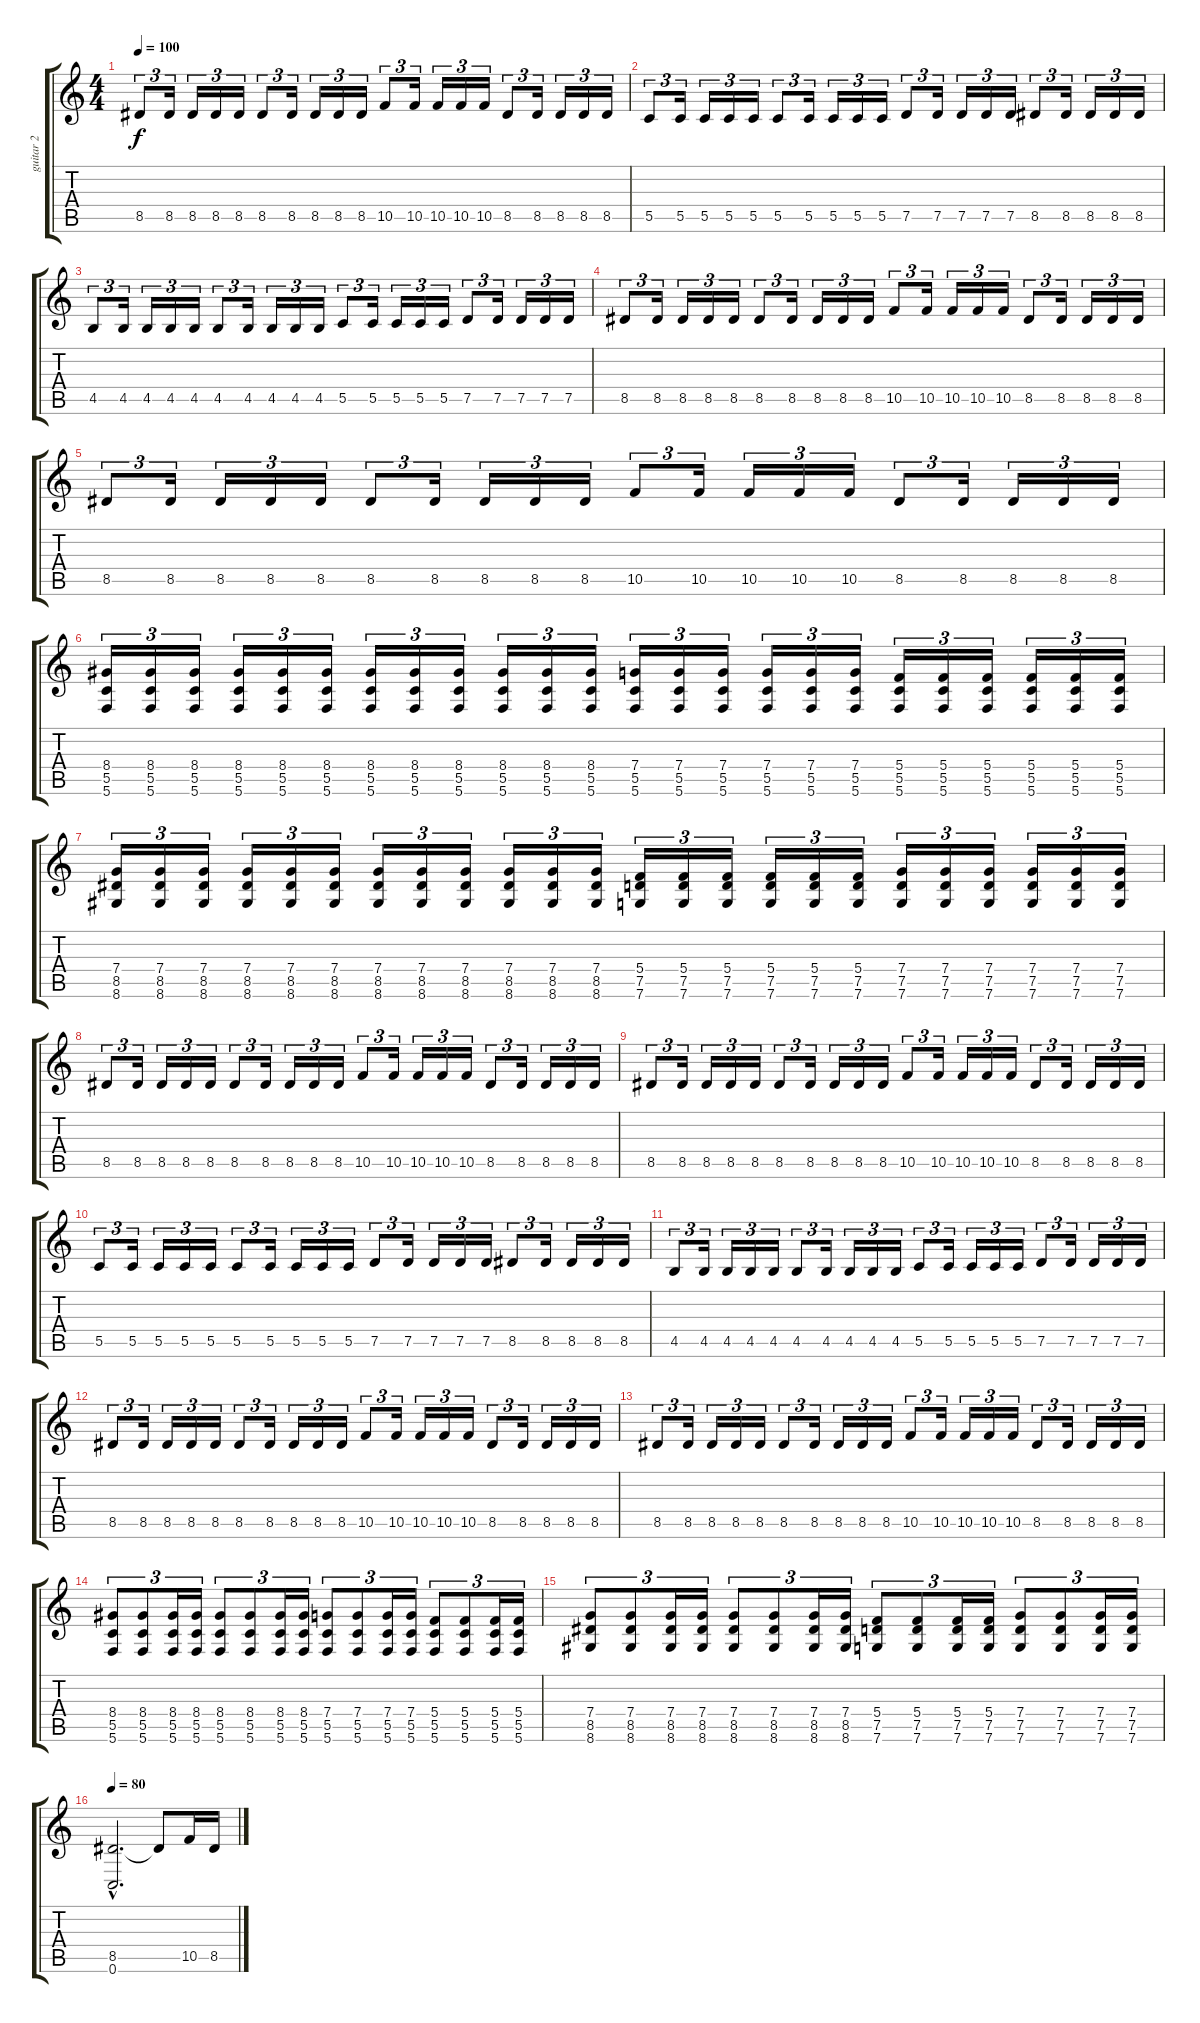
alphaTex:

\track ("guitar 2" "guitar 2") {instrument overdrivenguitar}
\staff {score tabs}
\tuning (D4 A3 F3 C3 G2 C2) {hide}
\ts (4 4)
\tempo 100
\clef g2
\ks c
8.5.8{tu (3 2) dy f} 8.5.16{tu (3 2)} 8.5.16{tu (3 2)} 8.5.16{tu (3 2)} 8.5.16{tu (3 2)} 8.5.8{tu (3 2)} 8.5.16{tu (3 2)} 8.5.16{tu (3 2)} 8.5.16{tu (3 2)} 8.5.16{tu (3 2)} 10.5.8{tu (3 2)} 10.5.16{tu (3 2)} 10.5.16{tu (3 2)} 10.5.16{tu (3 2)} 10.5.16{tu (3 2)} 8.5.8{tu (3 2)} 8.5.16{tu (3 2)} 8.5.16{tu (3 2)} 8.5.16{tu (3 2)} 8.5.16{tu (3 2)} |
5.5.8{tu (3 2)} 5.5.16{tu (3 2)} 5.5.16{tu (3 2)} 5.5.16{tu (3 2)} 5.5.16{tu (3 2)} 5.5.8{tu (3 2)} 5.5.16{tu (3 2)} 5.5.16{tu (3 2)} 5.5.16{tu (3 2)} 5.5.16{tu (3 2)} 7.5.8{tu (3 2)} 7.5.16{tu (3 2)} 7.5.16{tu (3 2)} 7.5.16{tu (3 2)} 7.5.16{tu (3 2)} 8.5.8{tu (3 2)} 8.5.16{tu (3 2)} 8.5.16{tu (3 2)} 8.5.16{tu (3 2)} 8.5.16{tu (3 2)} |
4.5.8{tu (3 2)} 4.5.16{tu (3 2)} 4.5.16{tu (3 2)} 4.5.16{tu (3 2)} 4.5.16{tu (3 2)} 4.5.8{tu (3 2)} 4.5.16{tu (3 2)} 4.5.16{tu (3 2)} 4.5.16{tu (3 2)} 4.5.16{tu (3 2)} 5.5.8{tu (3 2)} 5.5.16{tu (3 2)} 5.5.16{tu (3 2)} 5.5.16{tu (3 2)} 5.5.16{tu (3 2)} 7.5.8{tu (3 2)} 7.5.16{tu (3 2)} 7.5.16{tu (3 2)} 7.5.16{tu (3 2)} 7.5.16{tu (3 2)} |
8.5.8{tu (3 2)} 8.5.16{tu (3 2)} 8.5.16{tu (3 2)} 8.5.16{tu (3 2)} 8.5.16{tu (3 2)} 8.5.8{tu (3 2)} 8.5.16{tu (3 2)} 8.5.16{tu (3 2)} 8.5.16{tu (3 2)} 8.5.16{tu (3 2)} 10.5.8{tu (3 2)} 10.5.16{tu (3 2)} 10.5.16{tu (3 2)} 10.5.16{tu (3 2)} 10.5.16{tu (3 2)} 8.5.8{tu (3 2)} 8.5.16{tu (3 2)} 8.5.16{tu (3 2)} 8.5.16{tu (3 2)} 8.5.16{tu (3 2)} |
8.5.8{tu (3 2)} 8.5.16{tu (3 2)} 8.5.16{tu (3 2)} 8.5.16{tu (3 2)} 8.5.16{tu (3 2)} 8.5.8{tu (3 2)} 8.5.16{tu (3 2)} 8.5.16{tu (3 2)} 8.5.16{tu (3 2)} 8.5.16{tu (3 2)} 10.5.8{tu (3 2)} 10.5.16{tu (3 2)} 10.5.16{tu (3 2)} 10.5.16{tu (3 2)} 10.5.16{tu (3 2)} 8.5.8{tu (3 2)} 8.5.16{tu (3 2)} 8.5.16{tu (3 2)} 8.5.16{tu (3 2)} 8.5.16{tu (3 2)} |
(8.4 5.5 5.6).16{tu (3 2)} (8.4 5.5 5.6).16{tu (3 2)} (8.4 5.5 5.6).16{tu (3 2)} (8.4 5.5 5.6).16{tu (3 2)} (8.4 5.5 5.6).16{tu (3 2)} (8.4 5.5 5.6).16{tu (3 2)} (8.4 5.5 5.6).16{tu (3 2)} (8.4 5.5 5.6).16{tu (3 2)} (8.4 5.5 5.6).16{tu (3 2)} (8.4 5.5 5.6).16{tu (3 2)} (8.4 5.5 5.6).16{tu (3 2)} (8.4 5.5 5.6).16{tu (3 2)} (7.4 5.5 5.6).16{tu (3 2)} (7.4 5.5 5.6).16{tu (3 2)} (7.4 5.5 5.6).16{tu (3 2)} (7.4 5.5 5.6).16{tu (3 2)} (7.4 5.5 5.6).16{tu (3 2)} (7.4 5.5 5.6).16{tu (3 2)} (5.4 5.5 5.6).16{tu (3 2)} (5.4 5.5 5.6).16{tu (3 2)} (5.4 5.5 5.6).16{tu (3 2)} (5.4 5.5 5.6).16{tu (3 2)} (5.4 5.5 5.6).16{tu (3 2)} (5.4 5.5 5.6).16{tu (3 2)} |
(7.4 8.5 8.6).16{tu (3 2)} (7.4 8.5 8.6).16{tu (3 2)} (7.4 8.5 8.6).16{tu (3 2)} (7.4 8.5 8.6).16{tu (3 2)} (7.4 8.5 8.6).16{tu (3 2)} (7.4 8.5 8.6).16{tu (3 2)} (7.4 8.5 8.6).16{tu (3 2)} (7.4 8.5 8.6).16{tu (3 2)} (7.4 8.5 8.6).16{tu (3 2)} (7.4 8.5 8.6).16{tu (3 2)} (7.4 8.5 8.6).16{tu (3 2)} (7.4 8.5 8.6).16{tu (3 2)} (5.4 7.5 7.6).16{tu (3 2)} (5.4 7.5 7.6).16{tu (3 2)} (5.4 7.5 7.6).16{tu (3 2)} (5.4 7.5 7.6).16{tu (3 2)} (5.4 7.5 7.6).16{tu (3 2)} (5.4 7.5 7.6).16{tu (3 2)} (7.4 7.5 7.6).16{tu (3 2)} (7.4 7.5 7.6).16{tu (3 2)} (7.4 7.5 7.6).16{tu (3 2)} (7.4 7.5 7.6).16{tu (3 2)} (7.4 7.5 7.6).16{tu (3 2)} (7.4 7.5 7.6).16{tu (3 2)} |
8.5.8{tu (3 2)} 8.5.16{tu (3 2)} 8.5.16{tu (3 2)} 8.5.16{tu (3 2)} 8.5.16{tu (3 2)} 8.5.8{tu (3 2)} 8.5.16{tu (3 2)} 8.5.16{tu (3 2)} 8.5.16{tu (3 2)} 8.5.16{tu (3 2)} 10.5.8{tu (3 2)} 10.5.16{tu (3 2)} 10.5.16{tu (3 2)} 10.5.16{tu (3 2)} 10.5.16{tu (3 2)} 8.5.8{tu (3 2)} 8.5.16{tu (3 2)} 8.5.16{tu (3 2)} 8.5.16{tu (3 2)} 8.5.16{tu (3 2)} |
8.5.8{tu (3 2)} 8.5.16{tu (3 2)} 8.5.16{tu (3 2)} 8.5.16{tu (3 2)} 8.5.16{tu (3 2)} 8.5.8{tu (3 2)} 8.5.16{tu (3 2)} 8.5.16{tu (3 2)} 8.5.16{tu (3 2)} 8.5.16{tu (3 2)} 10.5.8{tu (3 2)} 10.5.16{tu (3 2)} 10.5.16{tu (3 2)} 10.5.16{tu (3 2)} 10.5.16{tu (3 2)} 8.5.8{tu (3 2)} 8.5.16{tu (3 2)} 8.5.16{tu (3 2)} 8.5.16{tu (3 2)} 8.5.16{tu (3 2)} |
5.5.8{tu (3 2)} 5.5.16{tu (3 2)} 5.5.16{tu (3 2)} 5.5.16{tu (3 2)} 5.5.16{tu (3 2)} 5.5.8{tu (3 2)} 5.5.16{tu (3 2)} 5.5.16{tu (3 2)} 5.5.16{tu (3 2)} 5.5.16{tu (3 2)} 7.5.8{tu (3 2)} 7.5.16{tu (3 2)} 7.5.16{tu (3 2)} 7.5.16{tu (3 2)} 7.5.16{tu (3 2)} 8.5.8{tu (3 2)} 8.5.16{tu (3 2)} 8.5.16{tu (3 2)} 8.5.16{tu (3 2)} 8.5.16{tu (3 2)} |
4.5.8{tu (3 2)} 4.5.16{tu (3 2)} 4.5.16{tu (3 2)} 4.5.16{tu (3 2)} 4.5.16{tu (3 2)} 4.5.8{tu (3 2)} 4.5.16{tu (3 2)} 4.5.16{tu (3 2)} 4.5.16{tu (3 2)} 4.5.16{tu (3 2)} 5.5.8{tu (3 2)} 5.5.16{tu (3 2)} 5.5.16{tu (3 2)} 5.5.16{tu (3 2)} 5.5.16{tu (3 2)} 7.5.8{tu (3 2)} 7.5.16{tu (3 2)} 7.5.16{tu (3 2)} 7.5.16{tu (3 2)} 7.5.16{tu (3 2)} |
8.5.8{tu (3 2)} 8.5.16{tu (3 2)} 8.5.16{tu (3 2)} 8.5.16{tu (3 2)} 8.5.16{tu (3 2)} 8.5.8{tu (3 2)} 8.5.16{tu (3 2)} 8.5.16{tu (3 2)} 8.5.16{tu (3 2)} 8.5.16{tu (3 2)} 10.5.8{tu (3 2)} 10.5.16{tu (3 2)} 10.5.16{tu (3 2)} 10.5.16{tu (3 2)} 10.5.16{tu (3 2)} 8.5.8{tu (3 2)} 8.5.16{tu (3 2)} 8.5.16{tu (3 2)} 8.5.16{tu (3 2)} 8.5.16{tu (3 2)} |
8.5.8{tu (3 2)} 8.5.16{tu (3 2)} 8.5.16{tu (3 2)} 8.5.16{tu (3 2)} 8.5.16{tu (3 2)} 8.5.8{tu (3 2)} 8.5.16{tu (3 2)} 8.5.16{tu (3 2)} 8.5.16{tu (3 2)} 8.5.16{tu (3 2)} 10.5.8{tu (3 2)} 10.5.16{tu (3 2)} 10.5.16{tu (3 2)} 10.5.16{tu (3 2)} 10.5.16{tu (3 2)} 8.5.8{tu (3 2)} 8.5.16{tu (3 2)} 8.5.16{tu (3 2)} 8.5.16{tu (3 2)} 8.5.16{tu (3 2)} |
(8.4 5.5 5.6).8{tu (3 2)} (8.4 5.5 5.6).8{tu (3 2)} (8.4 5.5 5.6).16{tu (3 2)} (8.4 5.5 5.6).16{tu (3 2)} (8.4 5.5 5.6).8{tu (3 2)} (8.4 5.5 5.6).8{tu (3 2)} (8.4 5.5 5.6).16{tu (3 2)} (8.4 5.5 5.6).16{tu (3 2)} (7.4 5.5 5.6).8{tu (3 2)} (7.4 5.5 5.6).8{tu (3 2)} (7.4 5.5 5.6).16{tu (3 2)} (7.4 5.5 5.6).16{tu (3 2)} (5.4 5.5 5.6).8{tu (3 2)} (5.4 5.5 5.6).8{tu (3 2)} (5.4 5.5 5.6).16{tu (3 2)} (5.4 5.5 5.6).16{tu (3 2)} |
(7.4 8.5 8.6).8{tu (3 2)} (7.4 8.5 8.6).8{tu (3 2)} (7.4 8.5 8.6).16{tu (3 2)} (7.4 8.5 8.6).16{tu (3 2)} (7.4 8.5 8.6).8{tu (3 2)} (7.4 8.5 8.6).8{tu (3 2)} (7.4 8.5 8.6).16{tu (3 2)} (7.4 8.5 8.6).16{tu (3 2)} (5.4 7.5 7.6).8{tu (3 2)} (5.4 7.5 7.6).8{tu (3 2)} (5.4 7.5 7.6).16{tu (3 2)} (5.4 7.5 7.6).16{tu (3 2)} (7.4 7.5 7.6).8{tu (3 2)} (7.4 7.5 7.6).8{tu (3 2)} (7.4 7.5 7.6).16{tu (3 2)} (7.4 7.5 7.6).16{tu (3 2)} |
\tempo 80
(8.5{hac} 0.6{hac}).2{d} 8.5{t}.8 10.5.16 8.5.16
